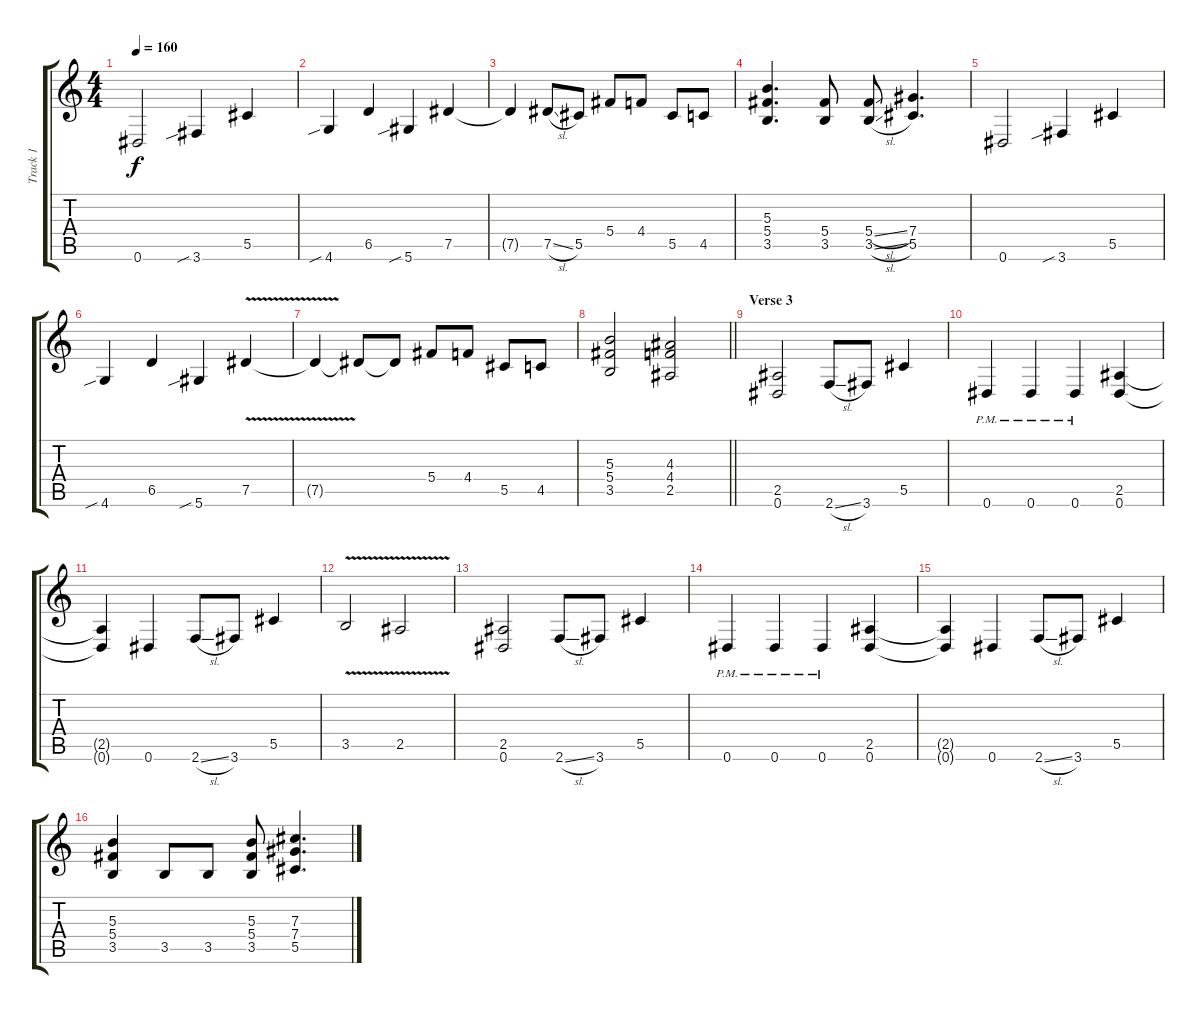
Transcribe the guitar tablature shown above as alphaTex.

\track ("Track 1" "Track 1") {instrument distortionguitar}
\staff {score tabs}
\tuning (Eb4 Bb3 Gb3 Db3 Ab2 Eb2) {hide}
\ts (4 4)
\tempo 160
\clef g2
\ks c
0.6.2{dy f} 3.6{sib}.4 5.5.4 |
4.6{sib}.4 6.5.4 5.6{sib}.4 7.5.4 |
7.5{t}.4 7.5{sl}.8 5.5.8 5.4.8 4.4.8 5.5.8 4.5.8 |
(5.3 5.4 3.5).4{d} (5.4 3.5).8 (5.4{sl} 3.5{sl}).8 (7.4 5.5).4{d} |
0.6.2 3.6{sib}.4 5.5.4 |
4.6{sib}.4 6.5.4 5.6{sib}.4 7.5{v}.4 |
7.5{t}.4 7.5{t}.8 7.5{t}.8 5.4.8 4.4.8 5.5.8 4.5.8 |
\barLineRight lightlight
(5.3 5.4 3.5).2 (4.3 4.4 2.5).2 |
\section ("" "Verse 3")
(2.5 0.6).2 2.6{sl}.8 3.6.8 5.5.4 |
0.6{pm}.4 0.6{pm}.4 0.6{pm}.4 (2.5 0.6).4 |
(2.5{t} 0.6{t}).4 0.6.4 2.6{sl}.8 3.6.8 5.5.4 |
3.5{v}.2 2.5{v}.2 |
(2.5 0.6).2 2.6{sl}.8 3.6.8 5.5.4 |
0.6{pm}.4 0.6{pm}.4 0.6{pm}.4 (2.5 0.6).4 |
(2.5{t} 0.6{t}).4 0.6.4 2.6{sl}.8 3.6.8 5.5.4 |
(5.3 5.4 3.5).4 3.5.8 3.5.8 (5.3 5.4 3.5).8 (7.3 7.4 5.5).4{d}
